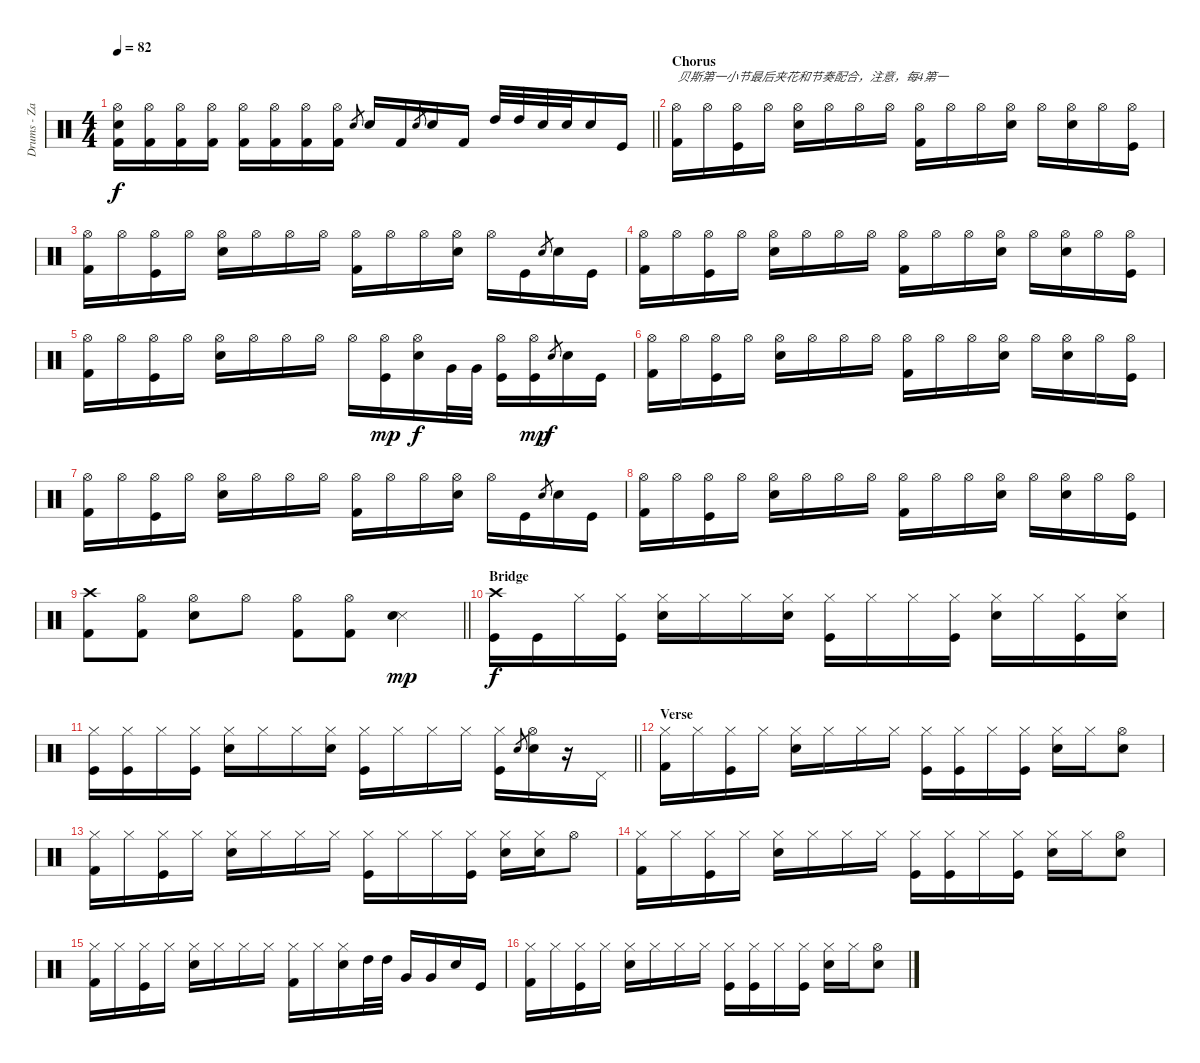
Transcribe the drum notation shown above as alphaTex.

\track ("Drums - Zac Farro" "Drums - Za") {instrument percussion}
\staff {score}
\articulation defaults
\ts (4 4)
\tempo 82
\clef neutral
\barLineRight lightlight
\ks c
("Hi-Hat (open)" "Kick (hit) 2" "Snare (hit) 2").16{dy f} ("Hi-Hat (open)" "Kick (hit) 2").16 ("Hi-Hat (open)" "Kick (hit) 2").16 ("Hi-Hat (open)" "Kick (hit) 2").16 ("Hi-Hat (open)" "Kick (hit) 2").16 ("Hi-Hat (open)" "Kick (hit) 2").16 ("Hi-Hat (open)" "Kick (hit) 2").16 ("Hi-Hat (open)" "Kick (hit) 2").16 "Snare (hit) 2".8{gr} "Snare (hit) 2".16 "Kick (hit) 2".16 "Snare (hit) 2".8{gr} "Snare (hit) 2".16 "Kick (hit) 2".16 "High Tom (hit)".32 "High Tom (hit)".32 "Snare (hit) 2".32 "Snare (hit) 2".32 "Snare (hit) 2".16 "Kick (hit)".16 |
\section ("" "Chorus")
("Kick (hit) 2" "Hi-Hat (open)").16{txt "贝斯第一小节最后夹花和节奏配合，注意，每4第一"} "Hi-Hat (open)".16 ("Hi-Hat (open)" "Kick (hit)").16 "Hi-Hat (open)".16 ("Hi-Hat (open)" "Snare (hit) 2").16 "Hi-Hat (open)".16 "Hi-Hat (open)".16 "Hi-Hat (open)".16 ("Kick (hit) 2" "Hi-Hat (open)").16 "Hi-Hat (open)".16 "Hi-Hat (open)".16 ("Hi-Hat (open)" "Snare (hit) 2").16 "Hi-Hat (open)".16 ("Hi-Hat (open)" "Snare (hit) 2").16 "Hi-Hat (open)".16 ("Hi-Hat (open)" "Kick (hit)").16 |
("Kick (hit) 2" "Hi-Hat (open)").16 "Hi-Hat (open)".16 ("Hi-Hat (open)" "Kick (hit)").16 "Hi-Hat (open)".16 ("Hi-Hat (open)" "Snare (hit) 2").16 "Hi-Hat (open)".16 "Hi-Hat (open)".16 "Hi-Hat (open)".16 ("Kick (hit) 2" "Hi-Hat (open)").16 "Hi-Hat (open)".16 "Hi-Hat (open)".16 ("Hi-Hat (open)" "Snare (hit) 2").16 "Hi-Hat (open)".16 "Kick (hit)".16 "Snare (hit) 2".8{gr} "Snare (hit) 2".16 "Kick (hit)".16 |
("Kick (hit) 2" "Hi-Hat (open)").16 "Hi-Hat (open)".16 ("Hi-Hat (open)" "Kick (hit)").16 "Hi-Hat (open)".16 ("Hi-Hat (open)" "Snare (hit) 2").16 "Hi-Hat (open)".16 "Hi-Hat (open)".16 "Hi-Hat (open)".16 ("Kick (hit) 2" "Hi-Hat (open)").16 "Hi-Hat (open)".16 "Hi-Hat (open)".16 ("Hi-Hat (open)" "Snare (hit) 2").16 "Hi-Hat (open)".16 ("Hi-Hat (open)" "Snare (hit) 2").16 "Hi-Hat (open)".16 ("Hi-Hat (open)" "Kick (hit)").16 |
("Kick (hit) 2" "Hi-Hat (open)").16 "Hi-Hat (open)".16 ("Hi-Hat (open)" "Kick (hit)").16 "Hi-Hat (open)".16 ("Hi-Hat (open)" "Snare (hit) 2").16 "Hi-Hat (open)".16 "Hi-Hat (open)".16 "Hi-Hat (open)".16 "Hi-Hat (open)".16 ("Kick (hit)" "Hi-Hat (open)").16{dy mp} ("Hi-Hat (open)" "Snare (hit) 2").16{dy f} "Very Low Tom (hit)".32 "Very Low Tom (hit)".32 ("Hi-Hat (open)" "Kick (hit)").16 ("Kick (hit)" "Hi-Hat (open)").16{dy mp} "Snare (hit) 2".8{gr dy f} "Snare (hit) 2".16 "Kick (hit)".16 |
("Kick (hit) 2" "Hi-Hat (open)").16 "Hi-Hat (open)".16 ("Hi-Hat (open)" "Kick (hit)").16 "Hi-Hat (open)".16 ("Hi-Hat (open)" "Snare (hit) 2").16 "Hi-Hat (open)".16 "Hi-Hat (open)".16 "Hi-Hat (open)".16 ("Kick (hit) 2" "Hi-Hat (open)").16 "Hi-Hat (open)".16 "Hi-Hat (open)".16 ("Hi-Hat (open)" "Snare (hit) 2").16 "Hi-Hat (open)".16 ("Hi-Hat (open)" "Snare (hit) 2").16 "Hi-Hat (open)".16 ("Hi-Hat (open)" "Kick (hit)").16 |
("Kick (hit) 2" "Hi-Hat (open)").16 "Hi-Hat (open)".16 ("Hi-Hat (open)" "Kick (hit)").16 "Hi-Hat (open)".16 ("Hi-Hat (open)" "Snare (hit) 2").16 "Hi-Hat (open)".16 "Hi-Hat (open)".16 "Hi-Hat (open)".16 ("Kick (hit) 2" "Hi-Hat (open)").16 "Hi-Hat (open)".16 "Hi-Hat (open)".16 ("Hi-Hat (open)" "Snare (hit) 2").16 "Hi-Hat (open)".16 "Kick (hit)".16 "Snare (hit) 2".8{gr} "Snare (hit) 2".16 "Kick (hit)".16 |
("Kick (hit) 2" "Hi-Hat (open)").16 "Hi-Hat (open)".16 ("Hi-Hat (open)" "Kick (hit)").16 "Hi-Hat (open)".16 ("Hi-Hat (open)" "Snare (hit) 2").16 "Hi-Hat (open)".16 "Hi-Hat (open)".16 "Hi-Hat (open)".16 ("Kick (hit) 2" "Hi-Hat (open)").16 "Hi-Hat (open)".16 "Hi-Hat (open)".16 ("Hi-Hat (open)" "Snare (hit) 2").16 "Hi-Hat (open)".16 ("Hi-Hat (open)" "Snare (hit) 2").16 "Hi-Hat (open)".16 ("Hi-Hat (open)" "Kick (hit)").16 |
\barLineRight lightlight
("Crash high (hit)" "Kick (hit) 2").8 ("Hi-Hat (open)" "Kick (hit) 2").8 ("Hi-Hat (open)" "Snare (hit) 2").8 "Hi-Hat (open)".8 ("Hi-Hat (open)" "Kick (hit) 2").8 ("Hi-Hat (open)" "Kick (hit) 2").8 ("Snare (side stick) 3" "Snare (hit) 2").4{dy mp} |
\section ("" "Bridge")
("Crash high (hit)" "Kick (hit)").16{dy f} "Kick (hit)".16 "Hi-Hat (closed)".16 ("Hi-Hat (closed)" "Kick (hit)").16 ("Snare (hit) 2" "Hi-Hat (closed)").16 "Hi-Hat (closed)".16 "Hi-Hat (closed)".16 ("Hi-Hat (closed)" "Snare (hit) 2").16 ("Hi-Hat (closed)" "Kick (hit)").16 "Hi-Hat (closed)".16 "Hi-Hat (closed)".16 ("Hi-Hat (closed)" "Kick (hit)").16 ("Hi-Hat (closed)" "Snare (hit) 2").16 "Hi-Hat (closed)".16 ("Hi-Hat (closed)" "Kick (hit)").16 ("Hi-Hat (closed)" "Snare (hit) 2").16 |
\barLineRight lightlight
("Hi-Hat (closed)" "Kick (hit)").16 ("Hi-Hat (closed)" "Kick (hit)").16 "Hi-Hat (closed)".16 ("Hi-Hat (closed)" "Kick (hit)").16 ("Snare (hit) 2" "Hi-Hat (closed)").16 "Hi-Hat (closed)".16 "Hi-Hat (closed)".16 ("Hi-Hat (closed)" "Snare (hit) 2").16 ("Hi-Hat (closed)" "Kick (hit)").16 "Hi-Hat (closed)".16 "Hi-Hat (closed)".16 "Hi-Hat (closed)".16 ("Kick (hit)" "Hi-Hat (closed)").16 "Snare (hit) 2".8{gr} ("Snare (hit) 2" "Hi-Hat (open)").16 r.16 "Pedal Hi-Hat (hit)".16 |
\section ("" "Verse")
("Hi-Hat (closed)" "Kick (hit) 2").16 "Hi-Hat (closed)".16 ("Hi-Hat (closed)" "Kick (hit)").16 "Hi-Hat (closed)".16 ("Hi-Hat (closed)" "Snare (hit) 2").16 "Hi-Hat (closed)".16 "Hi-Hat (closed)".16 "Hi-Hat (closed)".16 ("Hi-Hat (closed)" "Kick (hit)").16 ("Hi-Hat (closed)" "Kick (hit)").16 "Hi-Hat (closed)".16 ("Hi-Hat (closed)" "Kick (hit)").16 ("Hi-Hat (closed)" "Snare (hit) 2").16 "Hi-Hat (closed)".16 ("Hi-Hat (open)" "Snare (hit) 2").8 |
("Hi-Hat (closed)" "Kick (hit) 2").16 "Hi-Hat (closed)".16 ("Hi-Hat (closed)" "Kick (hit)").16 "Hi-Hat (closed)".16 ("Hi-Hat (closed)" "Snare (hit) 2").16 "Hi-Hat (closed)".16 "Hi-Hat (closed)".16 "Hi-Hat (closed)".16 ("Hi-Hat (closed)" "Kick (hit)").16 "Hi-Hat (closed)".16 "Hi-Hat (closed)".16 ("Hi-Hat (closed)" "Kick (hit)").16 ("Hi-Hat (closed)" "Snare (hit) 2").16 ("Hi-Hat (closed)" "Snare (hit) 2").16 "Hi-Hat (open)".8 |
("Hi-Hat (closed)" "Kick (hit) 2").16 "Hi-Hat (closed)".16 ("Hi-Hat (closed)" "Kick (hit)").16 "Hi-Hat (closed)".16 ("Hi-Hat (closed)" "Snare (hit) 2").16 "Hi-Hat (closed)".16 "Hi-Hat (closed)".16 "Hi-Hat (closed)".16 ("Hi-Hat (closed)" "Kick (hit)").16 ("Hi-Hat (closed)" "Kick (hit)").16 "Hi-Hat (closed)".16 ("Hi-Hat (closed)" "Kick (hit)").16 ("Hi-Hat (closed)" "Snare (hit) 2").16 "Hi-Hat (closed)".16 ("Hi-Hat (open)" "Snare (hit) 2").8 |
("Hi-Hat (closed)" "Kick (hit) 2").16 "Hi-Hat (closed)".16 ("Hi-Hat (closed)" "Kick (hit)").16 "Hi-Hat (closed)".16 ("Hi-Hat (closed)" "Snare (hit) 2").16 "Hi-Hat (closed)".16 "Hi-Hat (closed)".16 "Hi-Hat (closed)".16 ("Hi-Hat (closed)" "Kick (hit) 2").16 "Hi-Hat (closed)".16 ("Hi-Hat (closed)" "Snare (hit) 2").16 "High Tom (hit)".32 "High Tom (hit)".32 "Very Low Tom (hit)".16 "Very Low Tom (hit)".16 "Snare (hit) 2".16 "Kick (hit)".16 |
("Hi-Hat (closed)" "Kick (hit) 2").16 "Hi-Hat (closed)".16 ("Hi-Hat (closed)" "Kick (hit)").16 "Hi-Hat (closed)".16 ("Hi-Hat (closed)" "Snare (hit) 2").16 "Hi-Hat (closed)".16 "Hi-Hat (closed)".16 "Hi-Hat (closed)".16 ("Hi-Hat (closed)" "Kick (hit)").16 ("Hi-Hat (closed)" "Kick (hit)").16 "Hi-Hat (closed)".16 ("Hi-Hat (closed)" "Kick (hit)").16 ("Hi-Hat (closed)" "Snare (hit) 2").16 "Hi-Hat (closed)".16 ("Hi-Hat (open)" "Snare (hit) 2").8
